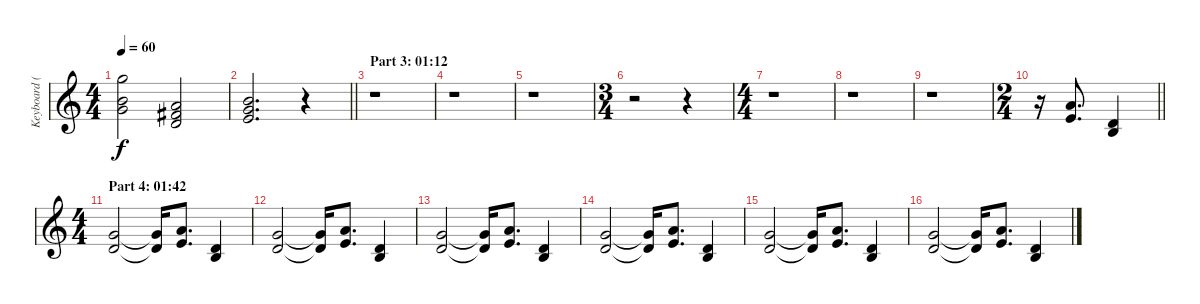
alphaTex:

\track ("Keyboard (Strings)" "Keyboard (") {instrument stringensemble1}
\staff {score}
\tuning (E4 B3 G3 D3 A2 E2) {hide}
\ts (4 4)
\tempo 60
\clef g2
\ks c
(15.1 12.2 12.3).2{dy f} (10.2 11.3 12.4).2 |
\barLineRight lightlight
(7.1 8.2 9.3).2{d} r.4 |
\section ("" "Part 3: 01:12")
r.1 |
r.1 |
r.1 |
\ts (3 4)
r.2 r.4 |
\ts (4 4)
r.1 |
r.1 |
r.1 |
\ts (2 4)
\barLineRight lightlight
r.16 (5.1 5.2).8{d} (3.2 4.3).4 |
\ts (4 4)
\section ("" "Part 4: 01:42")
(3.1 3.2).2 (3.1{t} 3.2{t}).16 (5.1 5.2).8{d} (3.2 4.3).4 |
(3.1 3.2).2 (3.1{t} 3.2{t}).16 (5.1 5.2).8{d} (3.2 4.3).4 |
(3.1 3.2).2 (3.1{t} 3.2{t}).16 (5.1 5.2).8{d} (3.2 4.3).4 |
(3.1 3.2).2 (3.1{t} 3.2{t}).16 (5.1 5.2).8{d} (3.2 4.3).4 |
(3.1 3.2).2 (3.1{t} 3.2{t}).16 (5.1 5.2).8{d} (3.2 4.3).4 |
(3.1 3.2).2 (3.1{t} 3.2{t}).16 (5.1 5.2).8{d} (3.2 4.3).4
